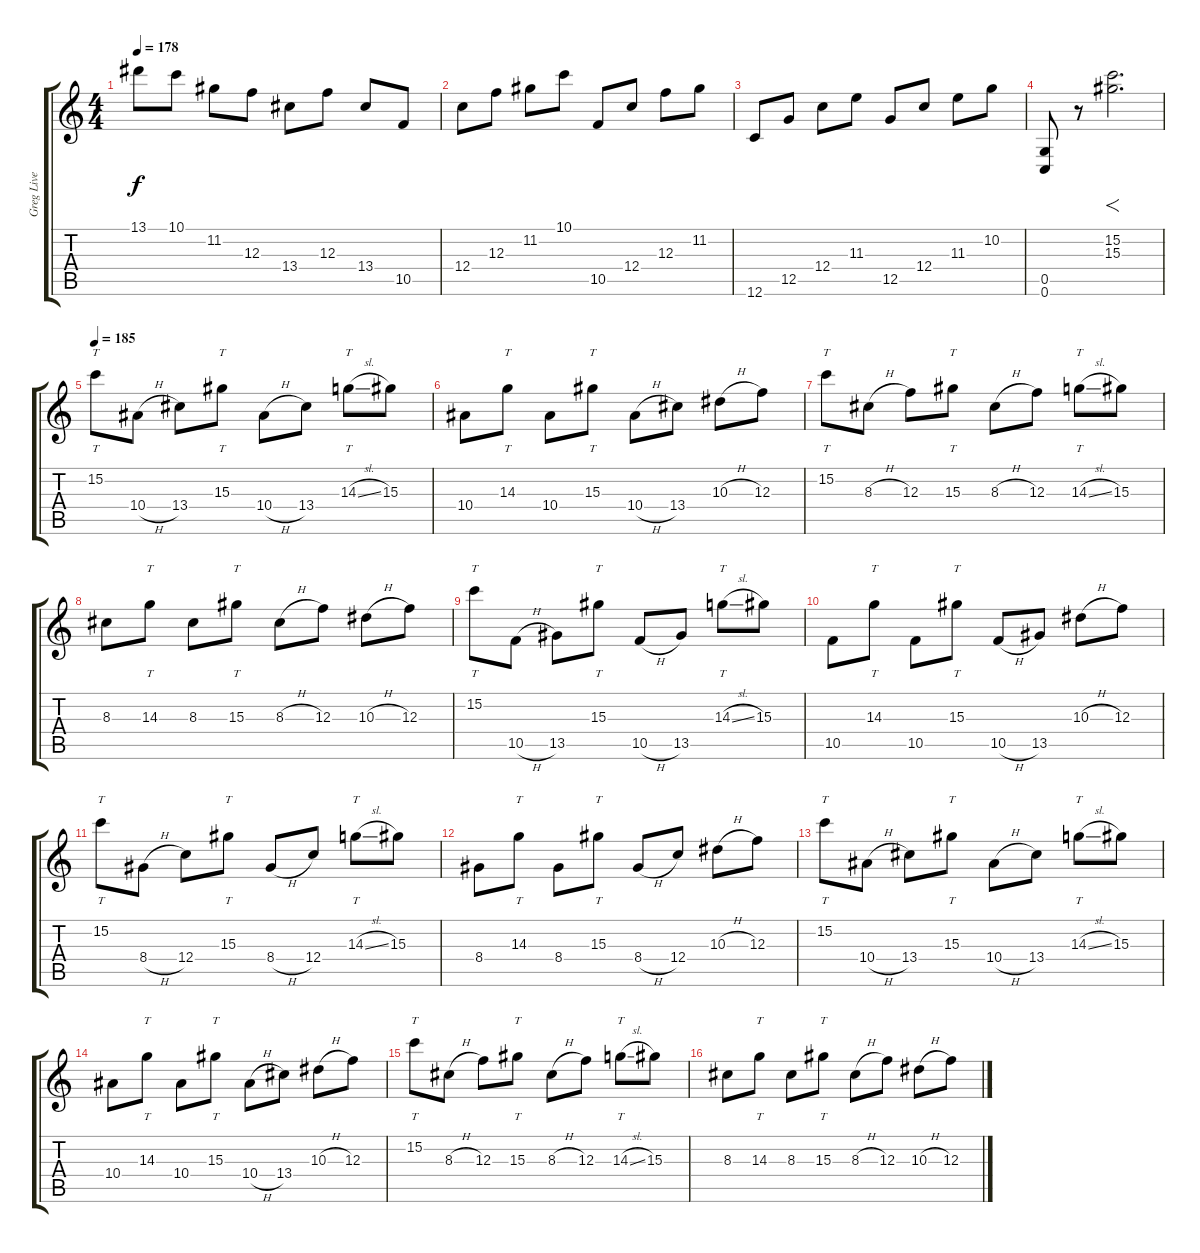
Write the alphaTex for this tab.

\track ("Greg Live" "Greg Live") {mute instrument distortionguitar}
\staff {score tabs}
\tuning (D4 A3 F3 C3 G2 C2) {hide}
\ts (4 4)
\tempo 178
\clef g2
\ks c
13.1.8{dy f} 10.1.8 11.2.8 12.3.8 13.4.8 12.3.8 13.4.8 10.5.8 |
12.4.8 12.3.8 11.2.8 10.1.8 10.5.8 12.4.8 12.3.8 11.2.8 |
12.6.8 12.5.8 12.4.8 11.3.8 12.5.8 12.4.8 11.3.8 10.2.8 |
(0.5 0.6).8 r.8 (15.2 15.3).2{f d} |
\tempo 185
15.2.8{tt} 10.4{h}.8 13.4.8 15.3.8{tt} 10.4{h}.8 13.4.8 14.3{sl}.8{tt} 15.3.8 |
10.4.8 14.3.8{tt} 10.4.8 15.3.8{tt} 10.4{h}.8 13.4.8 10.3{h}.8 12.3.8 |
15.2.8{tt} 8.3{h}.8 12.3.8 15.3.8{tt} 8.3{h}.8 12.3.8 14.3{sl}.8{tt} 15.3.8 |
8.3.8 14.3.8{tt} 8.3.8 15.3.8{tt} 8.3{h}.8 12.3.8 10.3{h}.8 12.3.8 |
15.2.8{tt} 10.5{h}.8 13.5.8 15.3.8{tt} 10.5{h}.8 13.5.8 14.3{sl}.8{tt} 15.3.8 |
10.5.8 14.3.8{tt} 10.5.8 15.3.8{tt} 10.5{h}.8 13.5.8 10.3{h}.8 12.3.8 |
15.2.8{tt} 8.4{h}.8 12.4.8 15.3.8{tt} 8.4{h}.8 12.4.8 14.3{sl}.8{tt} 15.3.8 |
8.4.8 14.3.8{tt} 8.4.8 15.3.8{tt} 8.4{h}.8 12.4.8 10.3{h}.8 12.3.8 |
15.2.8{tt} 10.4{h}.8 13.4.8 15.3.8{tt} 10.4{h}.8 13.4.8 14.3{sl}.8{tt} 15.3.8 |
10.4.8 14.3.8{tt} 10.4.8 15.3.8{tt} 10.4{h}.8 13.4.8 10.3{h}.8 12.3.8 |
15.2.8{tt} 8.3{h}.8 12.3.8 15.3.8{tt} 8.3{h}.8 12.3.8 14.3{sl}.8{tt} 15.3.8 |
8.3.8 14.3.8{tt} 8.3.8 15.3.8{tt} 8.3{h}.8 12.3.8 10.3{h}.8 12.3.8
